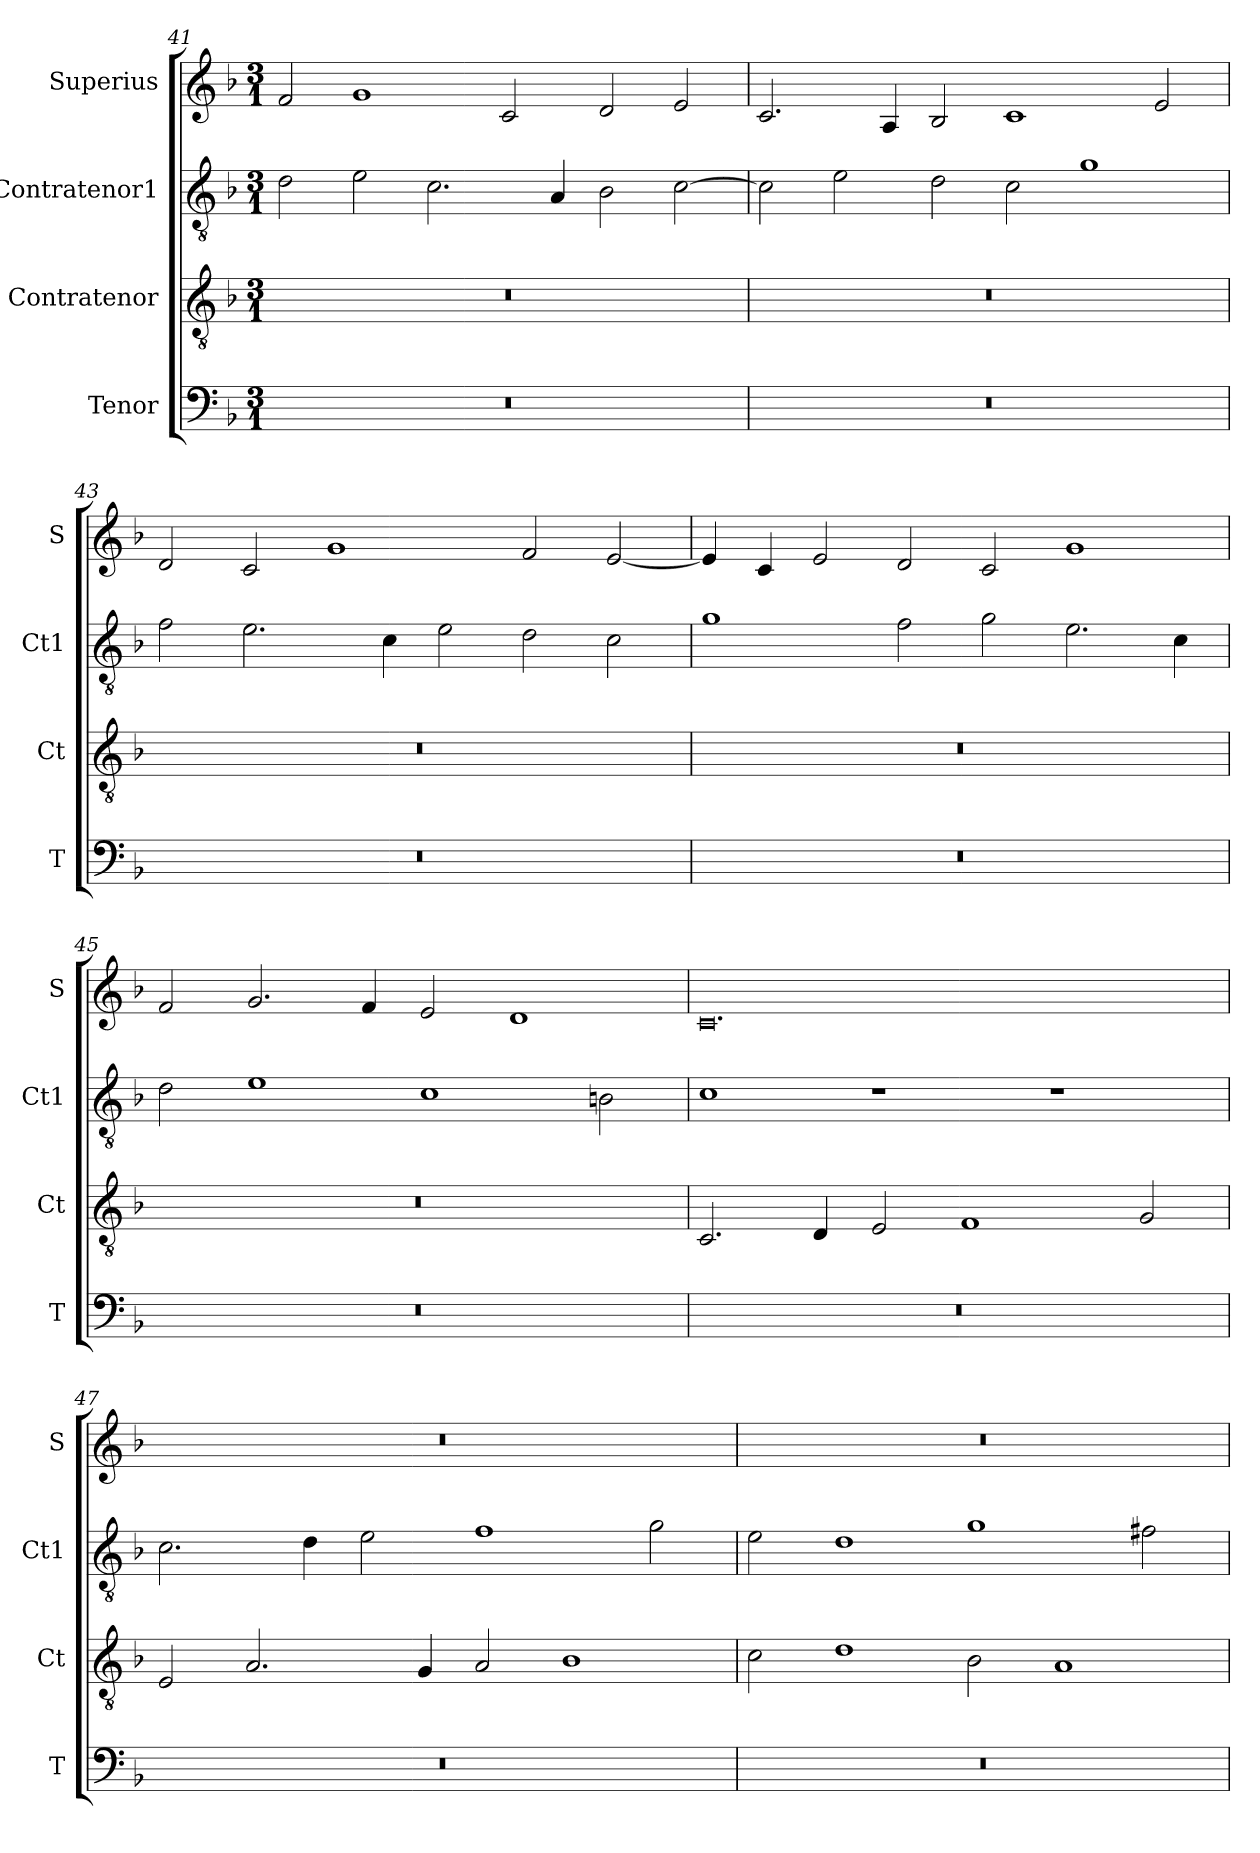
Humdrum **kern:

**kern	**kern	**kern	**kern
*part4	*part3	*part2	*part1
*staff4	*staff3	*staff2	*staff1
*I"Tenor	*I"Contratenor	*I"Contratenor1	*I"Superius
*I'T	*I'Ct	*I'Ct1	*I'S
*clefF4	*clefGv2	*clefGv2	*clefG2
*k[b-]	*k[b-]	*k[b-]	*k[b-]
*M3/1	*M3/1	*M3/1	*M3/1
=41	=41	=41	=41
0.r	0.r	2d	2f
.	.	2e	1g
.	.	2.c	.
.	.	.	2c
.	.	4A	.
.	.	2B-	2d
.	.	[2c	2e
=42	=42	=42	=42
0.r	0.r	2c]	2.c
.	.	2e	.
.	.	.	4A
.	.	2d	2B-
.	.	2c	1c
.	.	1g	.
.	.	.	2e
=43	=43	=43	=43
0.r	0.r	2f	2d
.	.	2.e	2c
.	.	.	1g
.	.	4c	.
.	.	2e	.
.	.	2d	2f
.	.	2c	[2e
=44	=44	=44	=44
0.r	0.r	1g	4e]
.	.	.	4c
.	.	.	2e
.	.	2f	2d
.	.	2g	2c
.	.	2.e	1g
.	.	4c	.
=45	=45	=45	=45
0.r	0.r	2d	2f
.	.	1e	2.g
.	.	.	4f
.	.	1c	2e
.	.	.	1d
.	.	2Bn	.
=46	=46	=46	=46
0.r	2.C	1c	0.c
.	4D	.	.
.	2E	1r	.
.	1F	.	.
.	.	1r	.
.	2G	.	.
=47	=47	=47	=47
0.r	2E	2.c	0.r
.	2.A	.	.
.	.	4d	.
.	.	2e	.
.	4G	.	.
.	2A	1f	.
.	1B-	.	.
.	.	2g	.
=48	=48	=48	=48
0.r	2c	2e	0.r
.	1d	1d	.
.	2B-	1g	.
.	1A	.	.
.	.	2f#X	.
=	=	=	=
*-	*-	*-	*-
